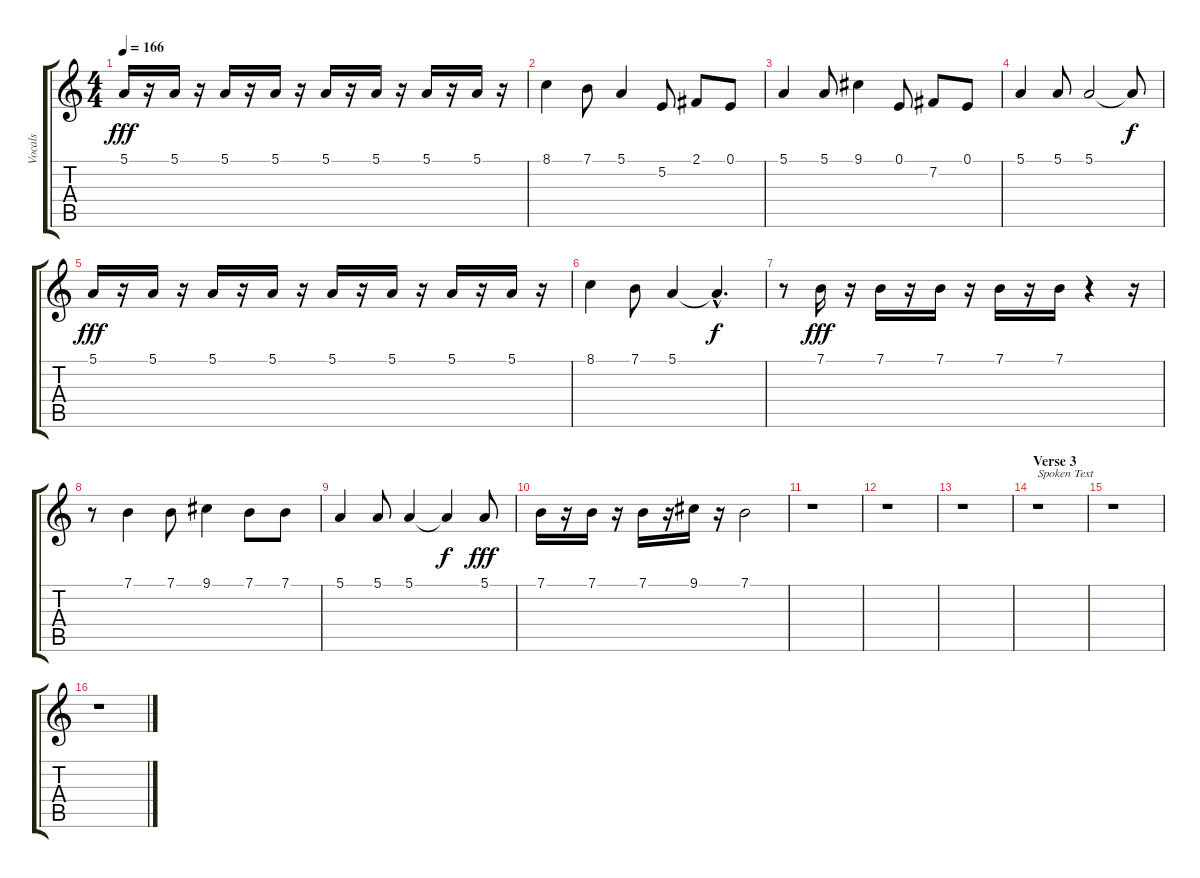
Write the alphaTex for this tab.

\track ("Vocals" "Vocals") {instrument baritonesax}
\staff {score tabs}
\tuning (E4 B3 G3 D3 A2 E2) {hide}
\ts (4 4)
\tempo 166
\clef g2
\ks c
5.1.16{dy fff} r.16 5.1.16 r.16 5.1.16 r.16 5.1.16 r.16 5.1.16 r.16 5.1.16 r.16 5.1.16 r.16 5.1.16 r.16 |
8.1.4 7.1.8 5.1.4 5.2.8 2.1.8 0.1.8 |
5.1.4 5.1.8 9.1.4 0.1.8 7.2.8 0.1.8 |
5.1.4 5.1.8 5.1.2 5.1{t}.8{dy f} |
5.1.16{dy fff} r.16 5.1.16 r.16 5.1.16 r.16 5.1.16 r.16 5.1.16 r.16 5.1.16 r.16 5.1.16 r.16 5.1.16 r.16 |
8.1.4 7.1.8 5.1.4 5.1{hac t}.4{d dy f} |
r.8 7.1.16{dy fff} r.16 7.1.16 r.16 7.1.16 r.16 7.1.16 r.16 7.1.16 r.4 r.16 |
r.8 7.1.4 7.1.8 9.1.4 7.1.8 7.1.8 |
5.1.4 5.1.8 5.1.4 5.1{t}.4{dy f} 5.1.8{dy fff} |
7.1.16 r.16 7.1.16 r.16 7.1.16 r.16 9.1.16 r.16 7.1.2 |
r.1 |
r.1 |
r.1 |
\section ("" "Verse 3")
r.1{txt "Spoken Text"} |
r.1 |
r.1
